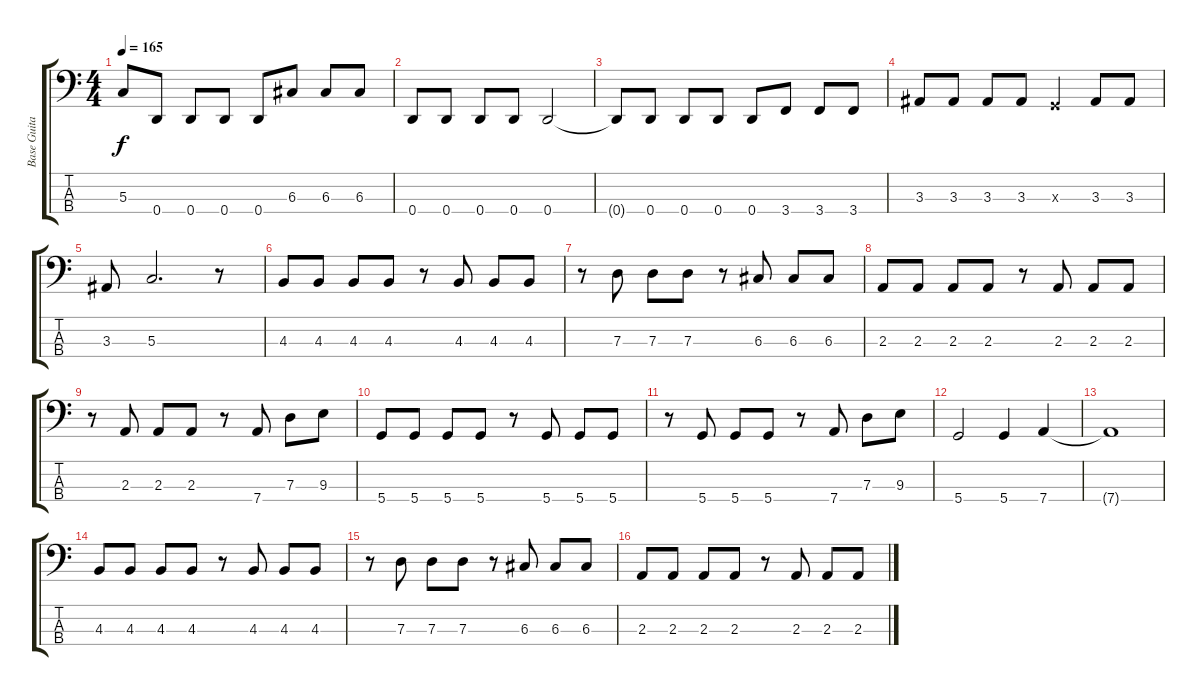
\track ("Base Guitar" "Base Guita") {instrument electricbassfinger}
\staff {score tabs}
\tuning (F2 C2 G1 D1) {hide}
\ts (4 4)
\tempo 165
\clef f4
\ks c
5.3{t}.8{dy f} 0.4.8 0.4.8 0.4.8 0.4.8 6.3.8 6.3.8 6.3.8 |
0.4.8 0.4.8 0.4.8 0.4.8 0.4.2 |
0.4{t}.8 0.4.8 0.4.8 0.4.8 0.4.8 3.4.8 3.4.8 3.4.8 |
3.3.8 3.3.8 3.3.8 3.3.8 0.3{x}.4 3.3.8 3.3.8 |
3.3.8 5.3.2{d} r.8 |
4.3.8 4.3.8 4.3.8 4.3.8 r.8 4.3.8 4.3.8 4.3.8 |
r.8 7.3.8 7.3.8 7.3.8 r.8 6.3.8 6.3.8 6.3.8 |
2.3.8 2.3.8 2.3.8 2.3.8 r.8 2.3.8 2.3.8 2.3.8 |
r.8 2.3.8 2.3.8 2.3.8 r.8 7.4.8 7.3.8 9.3.8 |
5.4.8 5.4.8 5.4.8 5.4.8 r.8 5.4.8 5.4.8 5.4.8 |
r.8 5.4.8 5.4.8 5.4.8 r.8 7.4.8 7.3.8 9.3.8 |
5.4.2 5.4.4 7.4.4 |
7.4{t}.1 |
4.3.8 4.3.8 4.3.8 4.3.8 r.8 4.3.8 4.3.8 4.3.8 |
r.8 7.3.8 7.3.8 7.3.8 r.8 6.3.8 6.3.8 6.3.8 |
2.3.8 2.3.8 2.3.8 2.3.8 r.8 2.3.8 2.3.8 2.3.8
